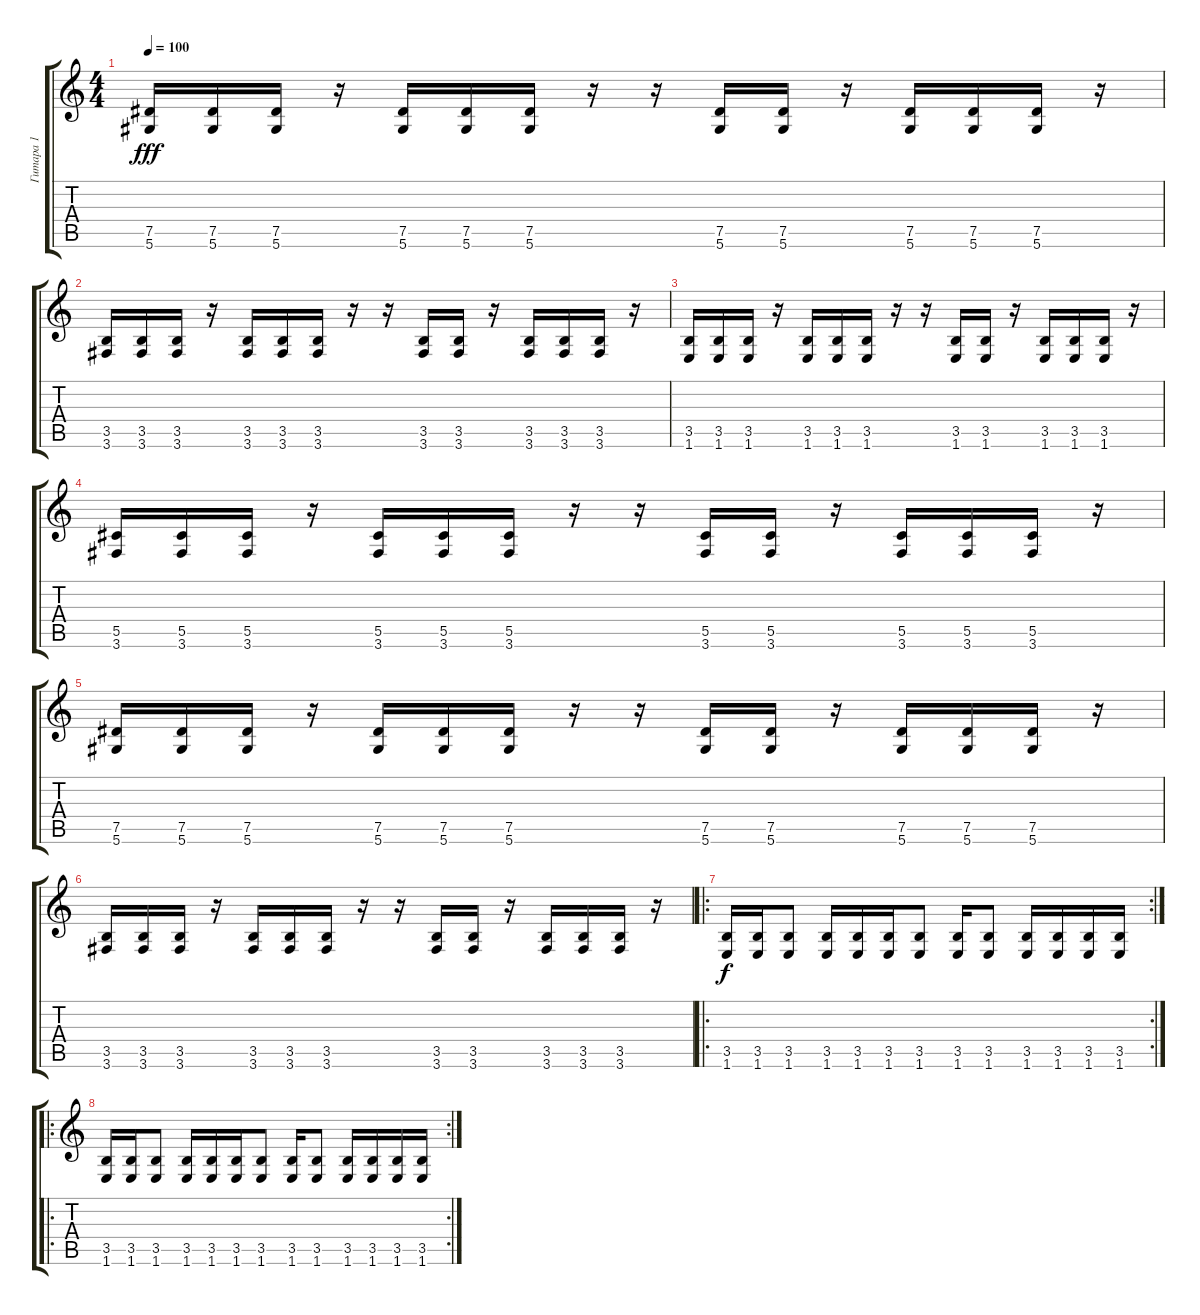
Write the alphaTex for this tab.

\track ("Гитара 1" "Гитара 1") {instrument distortionguitar}
\staff {score tabs}
\tuning (Eb4 Bb3 Gb3 Db3 Ab2 Eb2) {hide}
\ts (4 4)
\tempo 100
\clef g2
\ks c
(7.5 5.6).16{dy fff} (7.5 5.6).16 (7.5 5.6).16 r.16 (7.5 5.6).16 (7.5 5.6).16 (7.5 5.6).16 r.16 r.16 (7.5 5.6).16 (7.5 5.6).16 r.16 (7.5 5.6).16 (7.5 5.6).16 (7.5 5.6).16 r.16 |
(3.5 3.6).16 (3.5 3.6).16 (3.5 3.6).16 r.16 (3.5 3.6).16 (3.5 3.6).16 (3.5 3.6).16 r.16 r.16 (3.5 3.6).16 (3.5 3.6).16 r.16 (3.5 3.6).16 (3.5 3.6).16 (3.5 3.6).16 r.16 |
(3.5 1.6).16 (3.5 1.6).16 (3.5 1.6).16 r.16 (3.5 1.6).16 (3.5 1.6).16 (3.5 1.6).16 r.16 r.16 (3.5 1.6).16 (3.5 1.6).16 r.16 (3.5 1.6).16 (3.5 1.6).16 (3.5 1.6).16 r.16 |
(5.5 3.6).16 (5.5 3.6).16 (5.5 3.6).16 r.16 (5.5 3.6).16 (5.5 3.6).16 (5.5 3.6).16 r.16 r.16 (5.5 3.6).16 (5.5 3.6).16 r.16 (5.5 3.6).16 (5.5 3.6).16 (5.5 3.6).16 r.16 |
(7.5 5.6).16 (7.5 5.6).16 (7.5 5.6).16 r.16 (7.5 5.6).16 (7.5 5.6).16 (7.5 5.6).16 r.16 r.16 (7.5 5.6).16 (7.5 5.6).16 r.16 (7.5 5.6).16 (7.5 5.6).16 (7.5 5.6).16 r.16 |
(3.5 3.6).16 (3.5 3.6).16 (3.5 3.6).16 r.16 (3.5 3.6).16 (3.5 3.6).16 (3.5 3.6).16 r.16 r.16 (3.5 3.6).16 (3.5 3.6).16 r.16 (3.5 3.6).16 (3.5 3.6).16 (3.5 3.6).16 r.16 |
\ro
\rc 2
(3.5 1.6).16{dy f} (3.5 1.6).16 (3.5 1.6).8 (3.5 1.6).16 (3.5 1.6).16 (3.5 1.6).16 (3.5 1.6).8 (3.5 1.6).16 (3.5 1.6).8 (3.5 1.6).16 (3.5 1.6).16 (3.5 1.6).16 (3.5 1.6).16 |
\ro
\rc 2
(3.5 1.6).16 (3.5 1.6).16 (3.5 1.6).8 (3.5 1.6).16 (3.5 1.6).16 (3.5 1.6).16 (3.5 1.6).8 (3.5 1.6).16 (3.5 1.6).8 (3.5 1.6).16 (3.5 1.6).16 (3.5 1.6).16 (3.5 1.6).16
